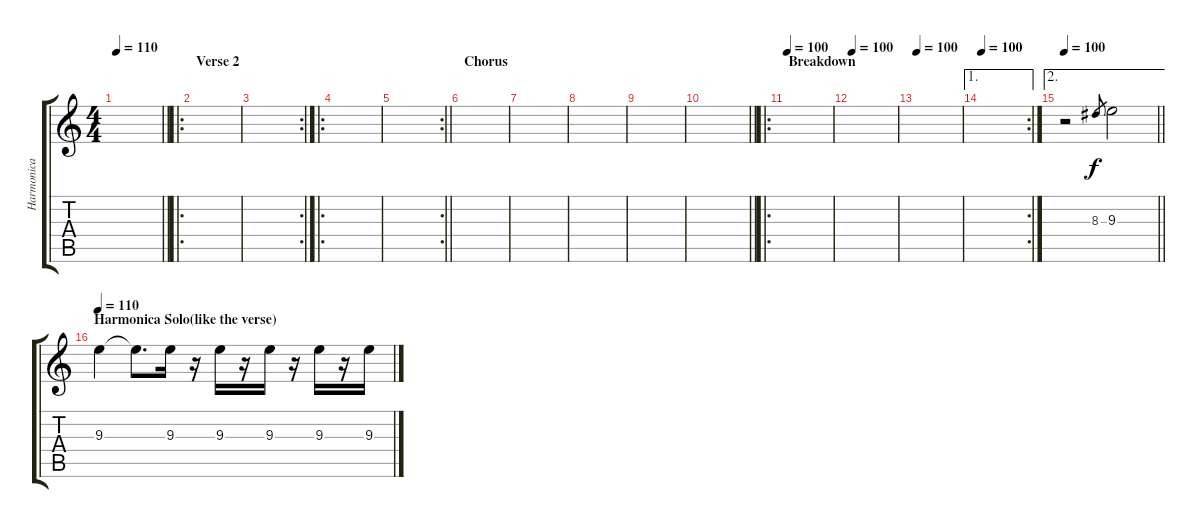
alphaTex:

\track ("Harmonica Solo(Guitar Version)" "Harmonica ") {mute instrument distortionguitar}
\staff {score tabs}
\tuning (E4 B3 G3 D3 A2 E2) {hide}
\ts (4 4)
\tempo 110
\clef g2
\barLineRight lightlight
\ks c
|
\ro
\section ("" "Verse 2")
|
\rc 2
|
\ro
|
\rc 2
\barLineRight lightlight
|
\section ("" "Chorus")
|
|
|
|
\barLineRight lightlight
|
\ro
\section ("" "Breakdown")
\tempo 100
|
\tempo 100
|
\tempo 100
|
\ae 1
\rc 2
\tempo 100
|
\ae 2
\tempo 100
\barLineRight lightlight
r.2 8.3.8{gr} 9.3.2 |
\section ("" "Harmonica Solo(like the verse)")
\tempo 110
9.3.4 9.3{t}.8{d} 9.3.16 r.16 9.3.16 r.16 9.3.16 r.16 9.3.16 r.16 9.3.16
